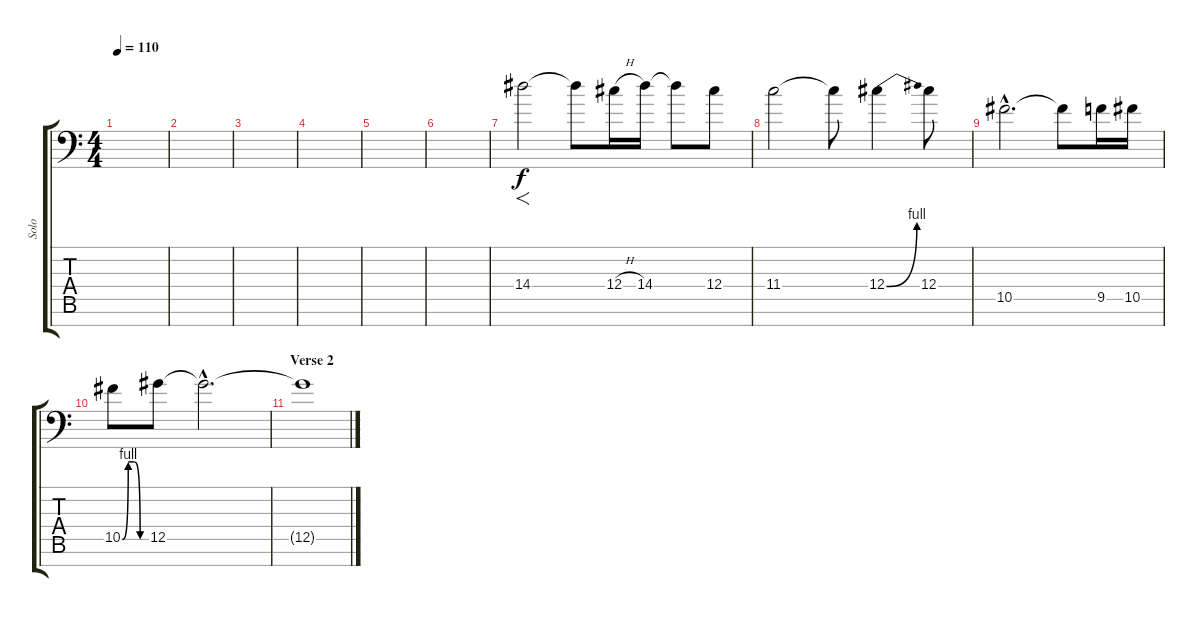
\track ("Solo" "Solo") {instrument distortionguitar}
\staff {score tabs}
\tuning (Eb4 Bb3 Gb3 Db3 Ab2 Eb2 Bb1) {hide}
\ts (4 4)
\tempo 110
\clef f4
\ks c
|
|
|
|
|
|
14.4.2{f} 14.4{t}.8 12.4{h}.16 14.4.16 14.4{t}.8 12.4.8 |
11.4.2 11.4{t}.8 12.4{be (bend 0 0 60 4)}.4 12.4.8 |
10.5{hac}.2{d} 10.5{t}.8 9.5.16 10.5.16 |
10.5{be (custom 0 0 15 4 30 4 45 0 60 0)}.8 12.5.8 12.5{hac t}.2{d} |
\section ("" "Verse 2")
12.5{t}.1
